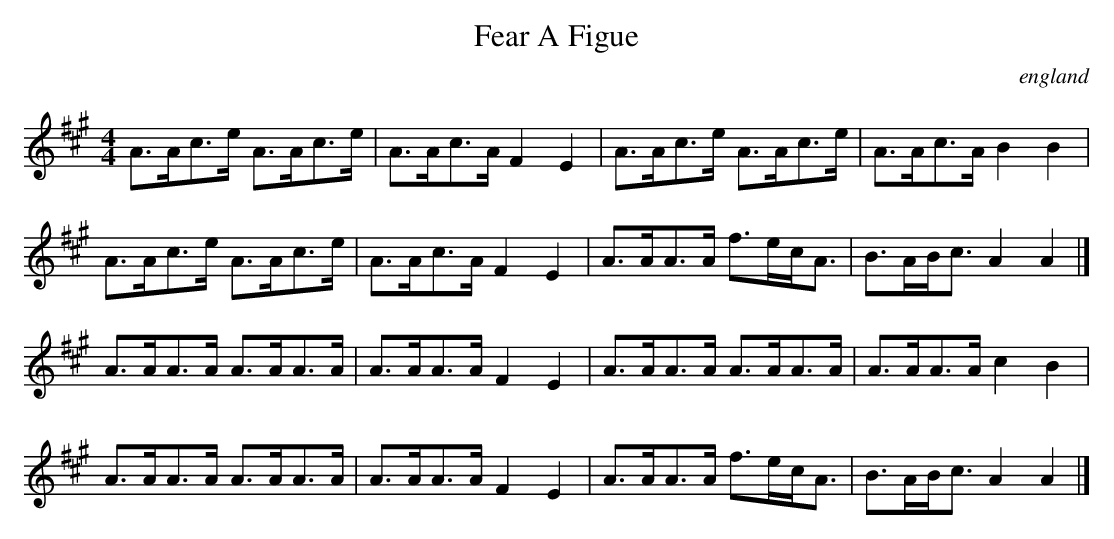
X:1
T:Fear A Figue
O:england
M:4/4
L:1/8
K:A
A>Ac>e A>Ac>e|A>Ac>A F2 E2|A>Ac>e A>Ac>e|A>Ac>A B2 B2|
A>Ac>e A>Ac>e|A>Ac>A F2 E2|A>AA>A f>ec<A|B>AB<c A2 A2|]
A>AA>A A>AA>A|A>AA>A F2 E2|A>AA>A A>AA>A|A>AA>A c2 B2|
A>AA>A A>AA>A|A>AA>A F2 E2|A>AA>A f>ec<A|B>AB<c A2 A2|]
